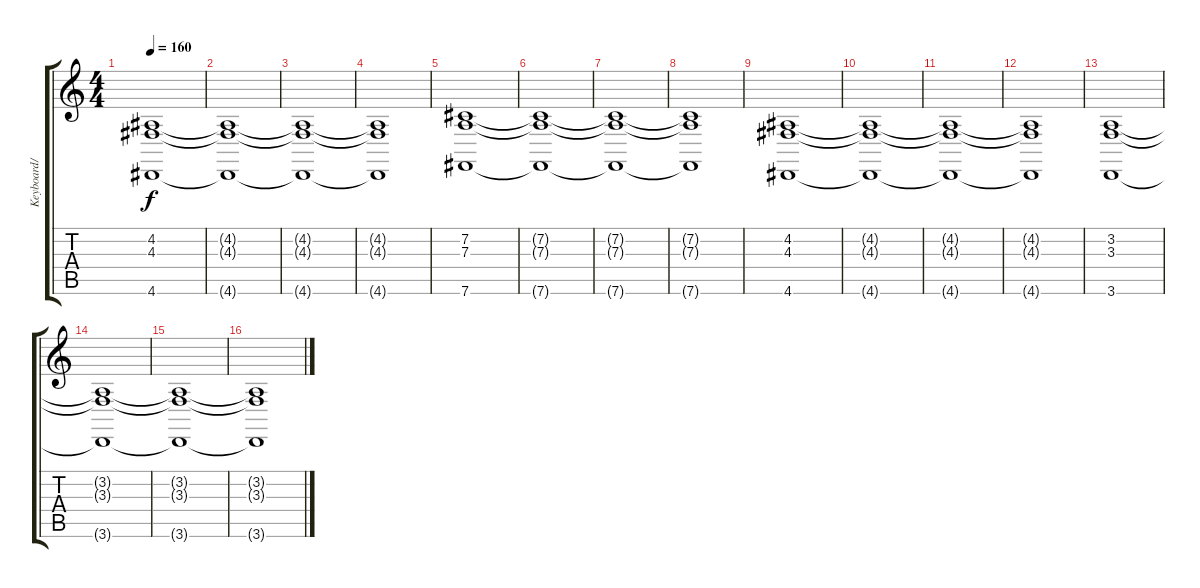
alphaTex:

\track ("Keyboard/ Effects" "Keyboard/ ") {instrument rockorgan}
\staff {score tabs}
\tuning (B3 Gb3 D3 A2 E2 B1) {hide}
\ts (4 4)
\tempo 160
\clef g2
\ks c
(4.2 4.3 4.6).1{dy f} |
(4.2{t} 4.3{t} 4.6{t}).1 |
(4.2{t} 4.3{t} 4.6{t}).1 |
(4.2{t} 4.3{t} 4.6{t}).1 |
(7.2 7.3 7.6).1 |
(7.2{t} 7.3{t} 7.6{t}).1 |
(7.2{t} 7.3{t} 7.6{t}).1 |
(7.2{t} 7.3{t} 7.6{t}).1 |
(4.2 4.3 4.6).1 |
(4.2{t} 4.3{t} 4.6{t}).1 |
(4.2{t} 4.3{t} 4.6{t}).1 |
(4.2{t} 4.3{t} 4.6{t}).1 |
(3.2 3.3 3.6).1 |
(3.2{t} 3.3{t} 3.6{t}).1 |
(3.2{t} 3.3{t} 3.6{t}).1 |
(3.2{t} 3.3{t} 3.6{t}).1
